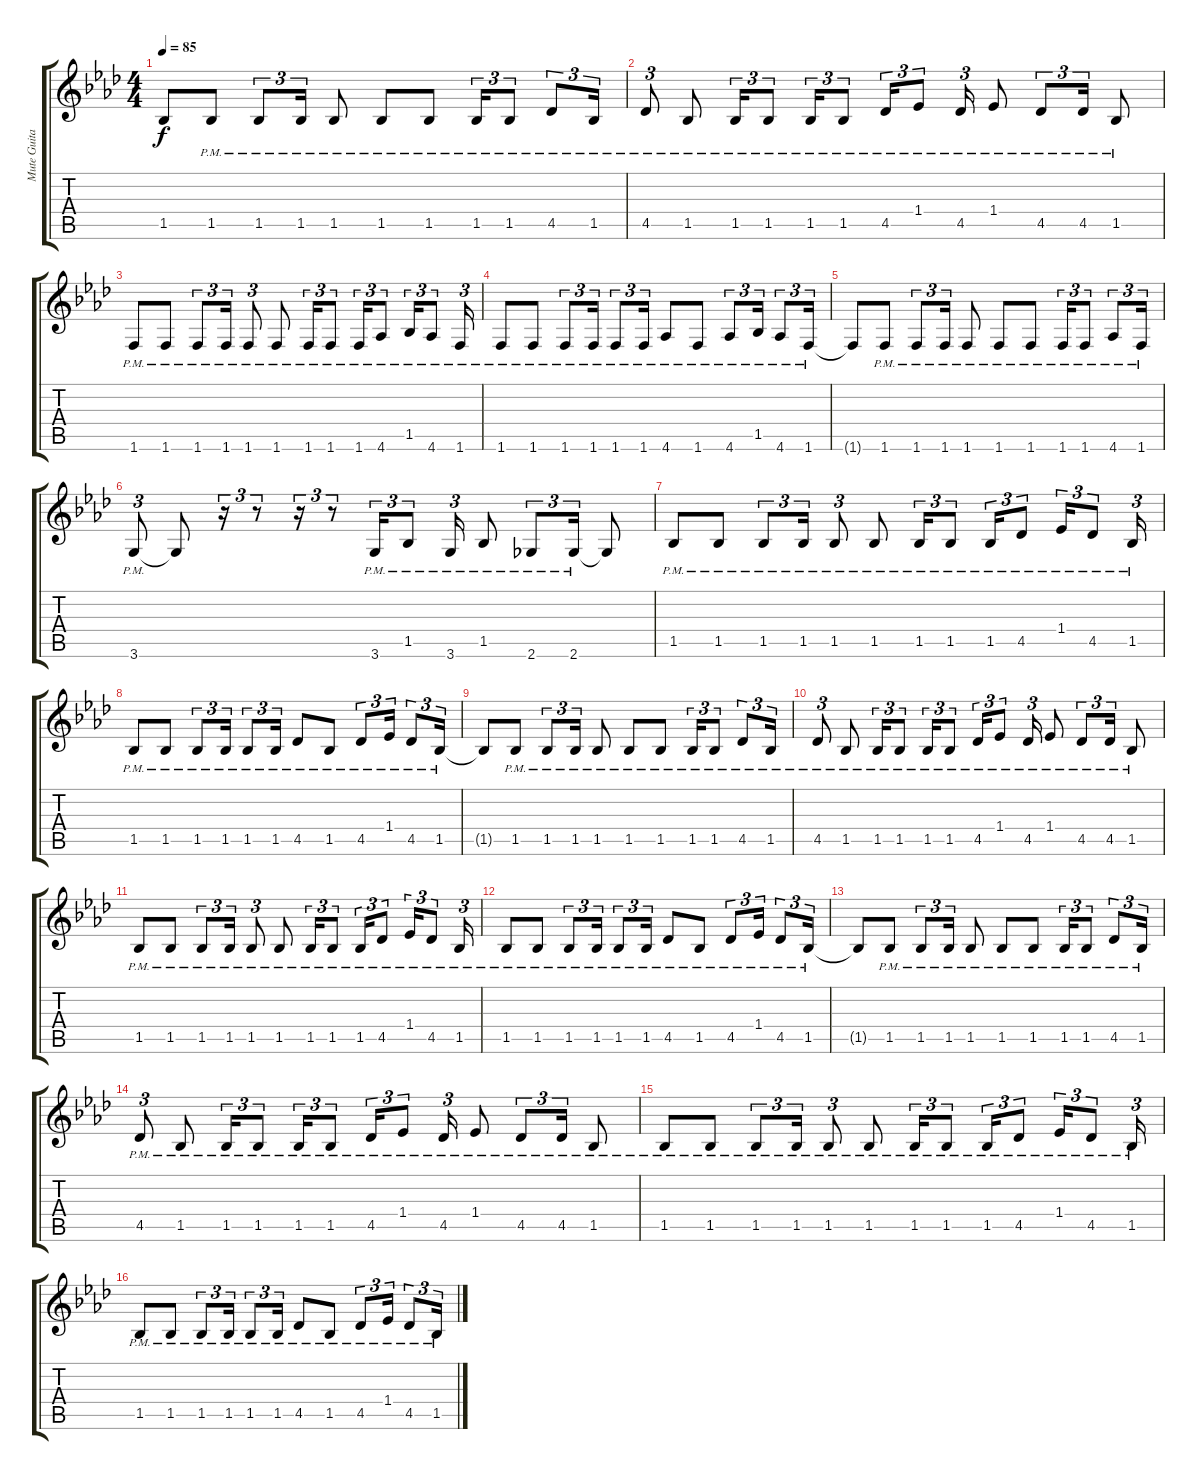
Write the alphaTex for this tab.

\track ("Mute Guitar" "Mute Guita") {instrument electricguitarclean}
\staff {score tabs}
\tuning (E4 B3 G3 D3 A2 E2) {hide}
\ts (4 4)
\tempo 85
\clef g2
\ks ab
1.5{t}.8{dy f} 1.5{pm}.8 1.5{pm}.8{tu (3 2)} 1.5{pm}.16{tu (3 2)} 1.5{pm}.8 1.5{pm}.8 1.5{pm}.8 1.5{pm}.16{tu (3 2)} 1.5{pm}.8{tu (3 2)} 4.5{pm}.8{tu (3 2)} 1.5{pm}.16{tu (3 2)} |
4.5{pm}.8{tu (3 2)} 1.5{pm}.8 1.5{pm}.16{tu (3 2)} 1.5{pm}.8{tu (3 2)} 1.5{pm}.16{tu (3 2)} 1.5{pm}.8{tu (3 2)} 4.5{pm}.16{tu (3 2)} 1.4{pm}.8{tu (3 2)} 4.5{pm}.16{tu (3 2)} 1.4{pm}.8 4.5{pm}.8{tu (3 2)} 4.5{pm}.16{tu (3 2)} 1.5{pm}.8 |
1.6{pm}.8 1.6{pm}.8 1.6{pm}.8{tu (3 2)} 1.6{pm}.16{tu (3 2)} 1.6{pm}.8{tu (3 2)} 1.6{pm}.8 1.6{pm}.16{tu (3 2)} 1.6{pm}.8{tu (3 2)} 1.6{pm}.16{tu (3 2)} 4.6{pm}.8{tu (3 2)} 1.5{pm}.16{tu (3 2)} 4.6{pm}.8{tu (3 2)} 1.6{pm}.16{tu (3 2)} |
1.6{pm}.8 1.6{pm}.8 1.6{pm}.8{tu (3 2)} 1.6{pm}.16{tu (3 2)} 1.6{pm}.8{tu (3 2)} 1.6{pm}.16{tu (3 2)} 4.6{pm}.8 1.6{pm}.8 4.6{pm}.8{tu (3 2)} 1.5{pm}.16{tu (3 2)} 4.6{pm}.8{tu (3 2)} 1.6{pm}.16{tu (3 2)} |
1.6{t}.8 1.6{pm}.8 1.6{pm}.8{tu (3 2)} 1.6{pm}.16{tu (3 2)} 1.6{pm}.8 1.6{pm}.8 1.6{pm}.8 1.6{pm}.16{tu (3 2)} 1.6{pm}.8{tu (3 2)} 4.6{pm}.8{tu (3 2)} 1.6{pm}.16{tu (3 2)} |
3.6{pm}.8{tu (3 2)} 3.6{t}.8 r.16{tu (3 2)} r.8{tu (3 2)} r.16{tu (3 2)} r.8{tu (3 2)} 3.6{pm}.16{tu (3 2)} 1.5{pm}.8{tu (3 2)} 3.6{pm}.16{tu (3 2)} 1.5{pm}.8 2.6{pm}.8{tu (3 2)} 2.6{pm}.16{tu (3 2)} 2.6{t}.8 |
1.5{pm}.8 1.5{pm}.8 1.5{pm}.8{tu (3 2)} 1.5{pm}.16{tu (3 2)} 1.5{pm}.8{tu (3 2)} 1.5{pm}.8 1.5{pm}.16{tu (3 2)} 1.5{pm}.8{tu (3 2)} 1.5{pm}.16{tu (3 2)} 4.5{pm}.8{tu (3 2)} 1.4{pm}.16{tu (3 2)} 4.5{pm}.8{tu (3 2)} 1.5{pm}.16{tu (3 2)} |
1.5{pm}.8 1.5{pm}.8 1.5{pm}.8{tu (3 2)} 1.5{pm}.16{tu (3 2)} 1.5{pm}.8{tu (3 2)} 1.5{pm}.16{tu (3 2)} 4.5{pm}.8 1.5{pm}.8 4.5{pm}.8{tu (3 2)} 1.4{pm}.16{tu (3 2)} 4.5{pm}.8{tu (3 2)} 1.5{pm}.16{tu (3 2)} |
1.5{t}.8 1.5{pm}.8 1.5{pm}.8{tu (3 2)} 1.5{pm}.16{tu (3 2)} 1.5{pm}.8 1.5{pm}.8 1.5{pm}.8 1.5{pm}.16{tu (3 2)} 1.5{pm}.8{tu (3 2)} 4.5{pm}.8{tu (3 2)} 1.5{pm}.16{tu (3 2)} |
4.5{pm}.8{tu (3 2)} 1.5{pm}.8 1.5{pm}.16{tu (3 2)} 1.5{pm}.8{tu (3 2)} 1.5{pm}.16{tu (3 2)} 1.5{pm}.8{tu (3 2)} 4.5{pm}.16{tu (3 2)} 1.4{pm}.8{tu (3 2)} 4.5{pm}.16{tu (3 2)} 1.4{pm}.8 4.5{pm}.8{tu (3 2)} 4.5{pm}.16{tu (3 2)} 1.5{pm}.8 |
1.5{pm}.8 1.5{pm}.8 1.5{pm}.8{tu (3 2)} 1.5{pm}.16{tu (3 2)} 1.5{pm}.8{tu (3 2)} 1.5{pm}.8 1.5{pm}.16{tu (3 2)} 1.5{pm}.8{tu (3 2)} 1.5{pm}.16{tu (3 2)} 4.5{pm}.8{tu (3 2)} 1.4{pm}.16{tu (3 2)} 4.5{pm}.8{tu (3 2)} 1.5{pm}.16{tu (3 2)} |
1.5{pm}.8 1.5{pm}.8 1.5{pm}.8{tu (3 2)} 1.5{pm}.16{tu (3 2)} 1.5{pm}.8{tu (3 2)} 1.5{pm}.16{tu (3 2)} 4.5{pm}.8 1.5{pm}.8 4.5{pm}.8{tu (3 2)} 1.4{pm}.16{tu (3 2)} 4.5{pm}.8{tu (3 2)} 1.5{pm}.16{tu (3 2)} |
1.5{t}.8 1.5{pm}.8 1.5{pm}.8{tu (3 2)} 1.5{pm}.16{tu (3 2)} 1.5{pm}.8 1.5{pm}.8 1.5{pm}.8 1.5{pm}.16{tu (3 2)} 1.5{pm}.8{tu (3 2)} 4.5{pm}.8{tu (3 2)} 1.5{pm}.16{tu (3 2)} |
4.5{pm}.8{tu (3 2)} 1.5{pm}.8 1.5{pm}.16{tu (3 2)} 1.5{pm}.8{tu (3 2)} 1.5{pm}.16{tu (3 2)} 1.5{pm}.8{tu (3 2)} 4.5{pm}.16{tu (3 2)} 1.4{pm}.8{tu (3 2)} 4.5{pm}.16{tu (3 2)} 1.4{pm}.8 4.5{pm}.8{tu (3 2)} 4.5{pm}.16{tu (3 2)} 1.5{pm}.8 |
1.5{pm}.8 1.5{pm}.8 1.5{pm}.8{tu (3 2)} 1.5{pm}.16{tu (3 2)} 1.5{pm}.8{tu (3 2)} 1.5{pm}.8 1.5{pm}.16{tu (3 2)} 1.5{pm}.8{tu (3 2)} 1.5{pm}.16{tu (3 2)} 4.5{pm}.8{tu (3 2)} 1.4{pm}.16{tu (3 2)} 4.5{pm}.8{tu (3 2)} 1.5{pm}.16{tu (3 2)} |
1.5{pm}.8 1.5{pm}.8 1.5{pm}.8{tu (3 2)} 1.5{pm}.16{tu (3 2)} 1.5{pm}.8{tu (3 2)} 1.5{pm}.16{tu (3 2)} 4.5{pm}.8 1.5{pm}.8 4.5{pm}.8{tu (3 2)} 1.4{pm}.16{tu (3 2)} 4.5{pm}.8{tu (3 2)} 1.5{pm}.16{tu (3 2)}
